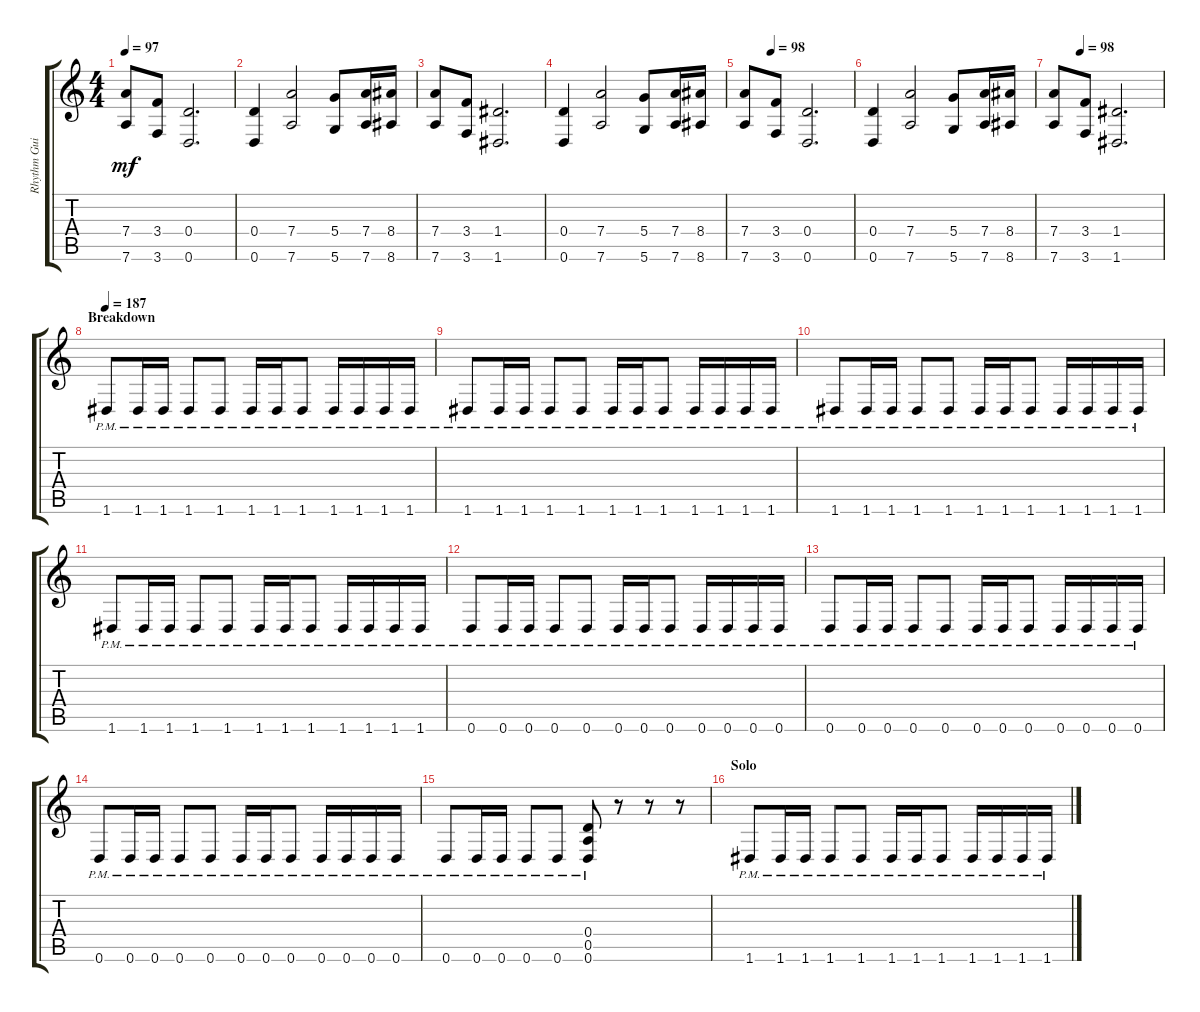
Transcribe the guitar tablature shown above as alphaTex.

\track ("Rhythm Guitar" "Rhythm Gui") {instrument distortionguitar}
\staff {score tabs}
\tuning (E4 B3 G3 D3 A2 D2) {hide}
\ts (4 4)
\tempo 97
\clef g2
\ks c
(7.4 7.6).8{dy mf} (3.4 3.6).8 (0.4 0.6).2{d} |
(0.4 0.6).4 (7.4 7.6).2 (5.4 5.6).8 (7.4 7.6).16 (8.4 8.6).16 |
(7.4 7.6).8 (3.4 3.6).8 (1.4 1.6).2{d} |
(0.4 0.6).4 (7.4 7.6).2 (5.4 5.6).8 (7.4 7.6).16 (8.4 8.6).16 |
\tempo (98 0.25)
(7.4 7.6).8 (3.4 3.6).8 (0.4 0.6).2{d} |
(0.4 0.6).4 (7.4 7.6).2 (5.4 5.6).8 (7.4 7.6).16 (8.4 8.6).16 |
\tempo (98 0.25)
(7.4 7.6).8 (3.4 3.6).8 (1.4 1.6).2{d} |
\section ("" "Breakdown")
\tempo 187
1.6{pm}.8 1.6{pm}.16 1.6{pm}.16 1.6{pm}.8 1.6{pm}.8 1.6{pm}.16 1.6{pm}.16 1.6{pm}.8 1.6{pm}.16 1.6{pm}.16 1.6{pm}.16 1.6{pm}.16 |
1.6{pm}.8 1.6{pm}.16 1.6{pm}.16 1.6{pm}.8 1.6{pm}.8 1.6{pm}.16 1.6{pm}.16 1.6{pm}.8 1.6{pm}.16 1.6{pm}.16 1.6{pm}.16 1.6{pm}.16 |
1.6{pm}.8 1.6{pm}.16 1.6{pm}.16 1.6{pm}.8 1.6{pm}.8 1.6{pm}.16 1.6{pm}.16 1.6{pm}.8 1.6{pm}.16 1.6{pm}.16 1.6{pm}.16 1.6{pm}.16 |
1.6{pm}.8 1.6{pm}.16 1.6{pm}.16 1.6{pm}.8 1.6{pm}.8 1.6{pm}.16 1.6{pm}.16 1.6{pm}.8 1.6{pm}.16 1.6{pm}.16 1.6{pm}.16 1.6{pm}.16 |
0.6{pm}.8 0.6{pm}.16 0.6{pm}.16 0.6{pm}.8 0.6{pm}.8 0.6{pm}.16 0.6{pm}.16 0.6{pm}.8 0.6{pm}.16 0.6{pm}.16 0.6{pm}.16 0.6{pm}.16 |
0.6{pm}.8 0.6{pm}.16 0.6{pm}.16 0.6{pm}.8 0.6{pm}.8 0.6{pm}.16 0.6{pm}.16 0.6{pm}.8 0.6{pm}.16 0.6{pm}.16 0.6{pm}.16 0.6{pm}.16 |
0.6{pm}.8 0.6{pm}.16 0.6{pm}.16 0.6{pm}.8 0.6{pm}.8 0.6{pm}.16 0.6{pm}.16 0.6{pm}.8 0.6{pm}.16 0.6{pm}.16 0.6{pm}.16 0.6{pm}.16 |
0.6{pm}.8 0.6{pm}.16 0.6{pm}.16 0.6{pm}.8 0.6{pm}.8 (0.4 0.5 0.6{pm}).8 r.8 r.8 r.8 |
\section ("" "Solo")
1.6{pm}.8 1.6{pm}.16 1.6{pm}.16 1.6{pm}.8 1.6{pm}.8 1.6{pm}.16 1.6{pm}.16 1.6{pm}.8 1.6{pm}.16 1.6{pm}.16 1.6{pm}.16 1.6{pm}.16
